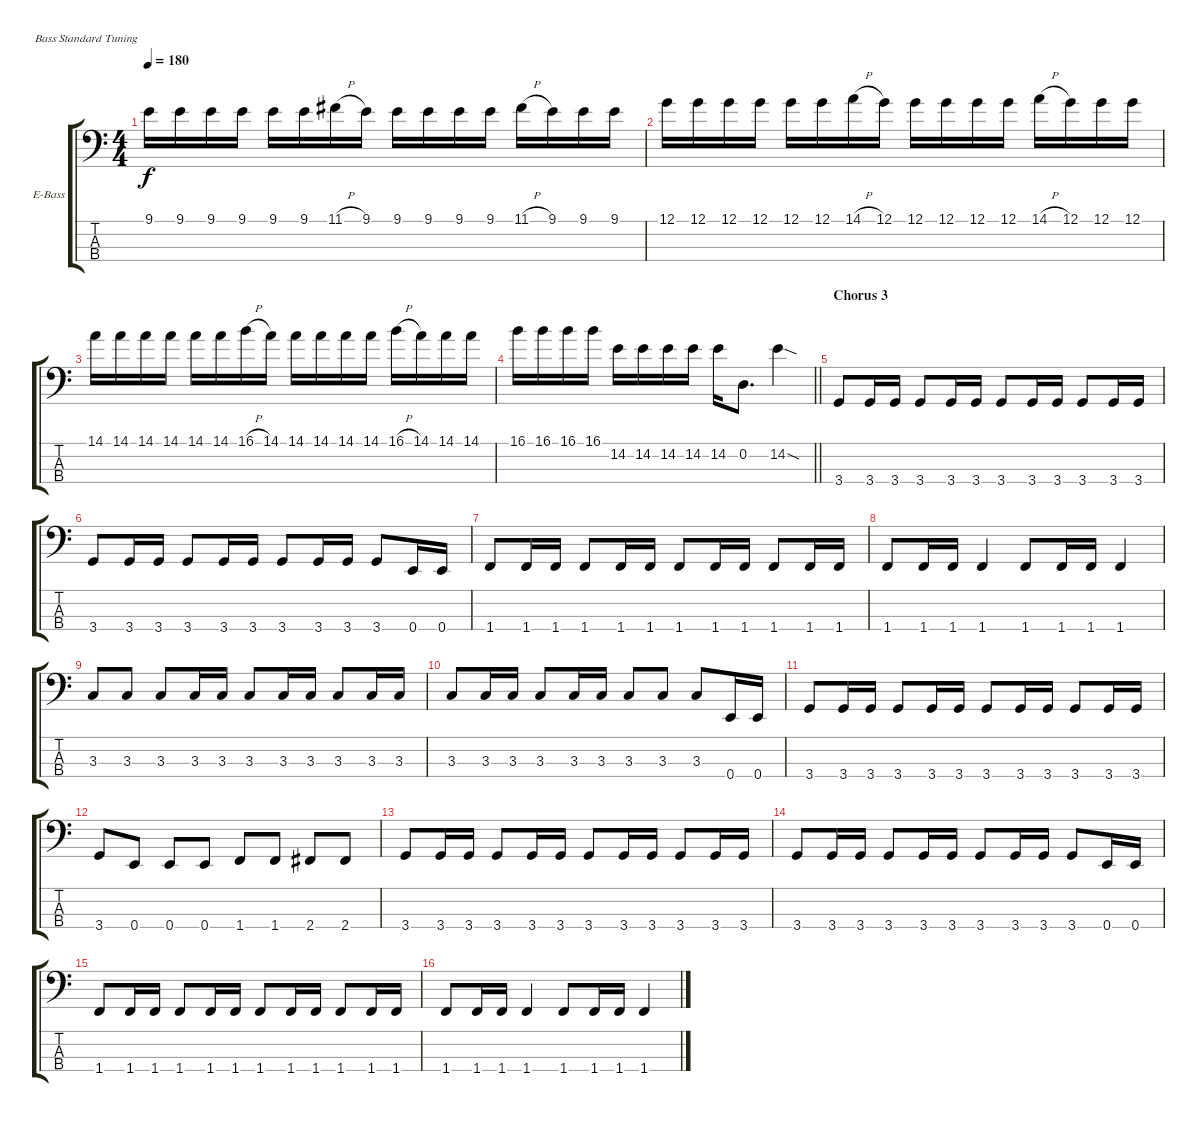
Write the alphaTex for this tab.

\bracketExtendMode groupsimilarinstruments
\firstSystemTrackNameOrientation horizontal
\otherSystemsTrackNameOrientation horizontal
\track ("Steve Harris" "E-Bass") {instrument electricbassfinger}
\staff {score tabs}
\tuning (G2 D2 A1 E1)
\ts (4 4)
\tempo 180
\clef f4
\ks c
9.1.16{dy f} 9.1.16 9.1.16 9.1.16 9.1.16 9.1.16 11.1{h}.16 9.1.16 9.1.16 9.1.16 9.1.16 9.1.16 11.1{h}.16 9.1.16 9.1.16 9.1.16 |
12.1.16 12.1.16 12.1.16 12.1.16 12.1.16 12.1.16 14.1{h}.16 12.1.16 12.1.16 12.1.16 12.1.16 12.1.16 14.1{h}.16 12.1.16 12.1.16 12.1.16 |
14.1.16 14.1.16 14.1.16 14.1.16 14.1.16 14.1.16 16.1{h}.16 14.1.16 14.1.16 14.1.16 14.1.16 14.1.16 16.1{h}.16 14.1.16 14.1.16 14.1.16 |
\barLineRight lightlight
16.1.16 16.1.16 16.1.16 16.1.16 14.2.16 14.2.16 14.2.16 14.2.16 14.2.16 0.2.8{d} 14.2{sod}.4 |
\section ("" "Chorus 3")
3.4.8 3.4.16 3.4.16 3.4.8 3.4.16 3.4.16 3.4.8 3.4.16 3.4.16 3.4.8 3.4.16 3.4.16 |
3.4.8 3.4.16 3.4.16 3.4.8 3.4.16 3.4.16 3.4.8 3.4.16 3.4.16 3.4.8 0.4.16 0.4.16 |
1.4.8 1.4.16 1.4.16 1.4.8 1.4.16 1.4.16 1.4.8 1.4.16 1.4.16 1.4.8 1.4.16 1.4.16 |
1.4.8 1.4.16 1.4.16 1.4.4 1.4.8 1.4.16 1.4.16 1.4.4 |
3.3.8 3.3.8 3.3.8 3.3.16 3.3.16 3.3.8 3.3.16 3.3.16 3.3.8 3.3.16 3.3.16 |
3.3.8 3.3.16 3.3.16 3.3.8 3.3.16 3.3.16 3.3.8 3.3.8 3.3.8 0.4.16 0.4.16 |
3.4.8 3.4.16 3.4.16 3.4.8 3.4.16 3.4.16 3.4.8 3.4.16 3.4.16 3.4.8 3.4.16 3.4.16 |
3.4.8 0.4.8 0.4.8 0.4.8 1.4.8 1.4.8 2.4.8 2.4.8 |
3.4.8 3.4.16 3.4.16 3.4.8 3.4.16 3.4.16 3.4.8 3.4.16 3.4.16 3.4.8 3.4.16 3.4.16 |
3.4.8 3.4.16 3.4.16 3.4.8 3.4.16 3.4.16 3.4.8 3.4.16 3.4.16 3.4.8 0.4.16 0.4.16 |
1.4.8 1.4.16 1.4.16 1.4.8 1.4.16 1.4.16 1.4.8 1.4.16 1.4.16 1.4.8 1.4.16 1.4.16 |
1.4.8 1.4.16 1.4.16 1.4.4 1.4.8 1.4.16 1.4.16 1.4.4
